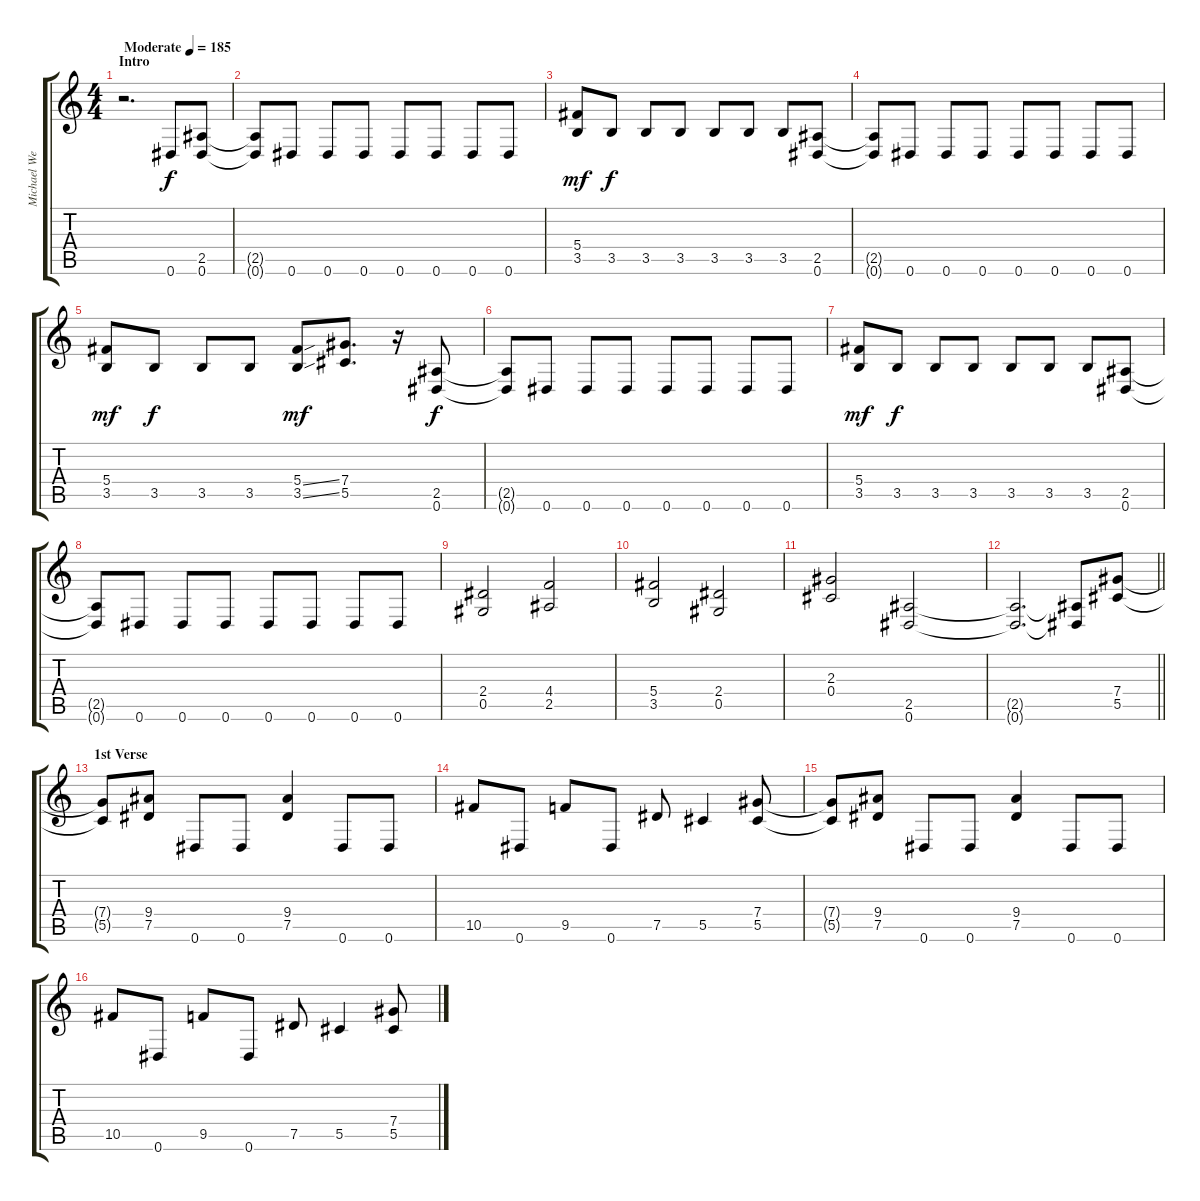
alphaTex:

\track ("Michael Weikath" "Michael We") {instrument distortionguitar}
\staff {score tabs}
\tuning (Eb4 Bb3 Gb3 Db3 Ab2 Eb2) {hide}
\ts (4 4)
\section ("" "Intro")
\tempo (185 "Moderate")
\clef g2
\ks c
r.2{d dy f volume 14 instrument distortionguitar} 0.6.8 (2.5 0.6).8 |
(2.5{t} 0.6{t}).8 0.6.8 0.6.8 0.6.8 0.6.8 0.6.8 0.6.8 0.6.8 |
(5.4 3.5).8{dy mf} 3.5.8{dy f} 3.5.8 3.5.8 3.5.8 3.5.8 3.5.8 (2.5 0.6).8 |
(2.5{t} 0.6{t}).8 0.6.8 0.6.8 0.6.8 0.6.8 0.6.8 0.6.8 0.6.8 |
(5.4 3.5).8{dy mf} 3.5.8{dy f} 3.5.8 3.5.8 (5.4{ss} 3.5{ss}).8{dy mf} (7.4 5.5).8{d} r.16 (2.5 0.6).8{dy f} |
(2.5{t} 0.6{t}).8 0.6.8 0.6.8 0.6.8 0.6.8 0.6.8 0.6.8 0.6.8 |
(5.4 3.5).8{dy mf} 3.5.8{dy f} 3.5.8 3.5.8 3.5.8 3.5.8 3.5.8 (2.5 0.6).8 |
(2.5{t} 0.6{t}).8 0.6.8 0.6.8 0.6.8 0.6.8 0.6.8 0.6.8 0.6.8 |
(2.4 0.5).2 (4.4 2.5).2 |
(5.4 3.5).2 (2.4 0.5).2 |
(2.3 0.4).2 (2.5 0.6).2 |
\barLineRight lightlight
(2.5{t} 0.6{t}).2{d} (2.5{t} 0.6{t}).8 (7.4 5.5).8{volume 15} |
\section ("" "1st Verse")
(7.4{t} 5.5{t}).8 (9.4 7.5).8 0.6.8 0.6.8 (9.4 7.5).4 0.6.8 0.6.8 |
10.5.8 0.6.8 9.5.8 0.6.8 7.5.8 5.5.4 (7.4 5.5).8 |
(7.4{t} 5.5{t}).8 (9.4 7.5).8 0.6.8 0.6.8 (9.4 7.5).4 0.6.8 0.6.8 |
10.5.8 0.6.8 9.5.8 0.6.8 7.5.8 5.5.4 (7.4 5.5).8
